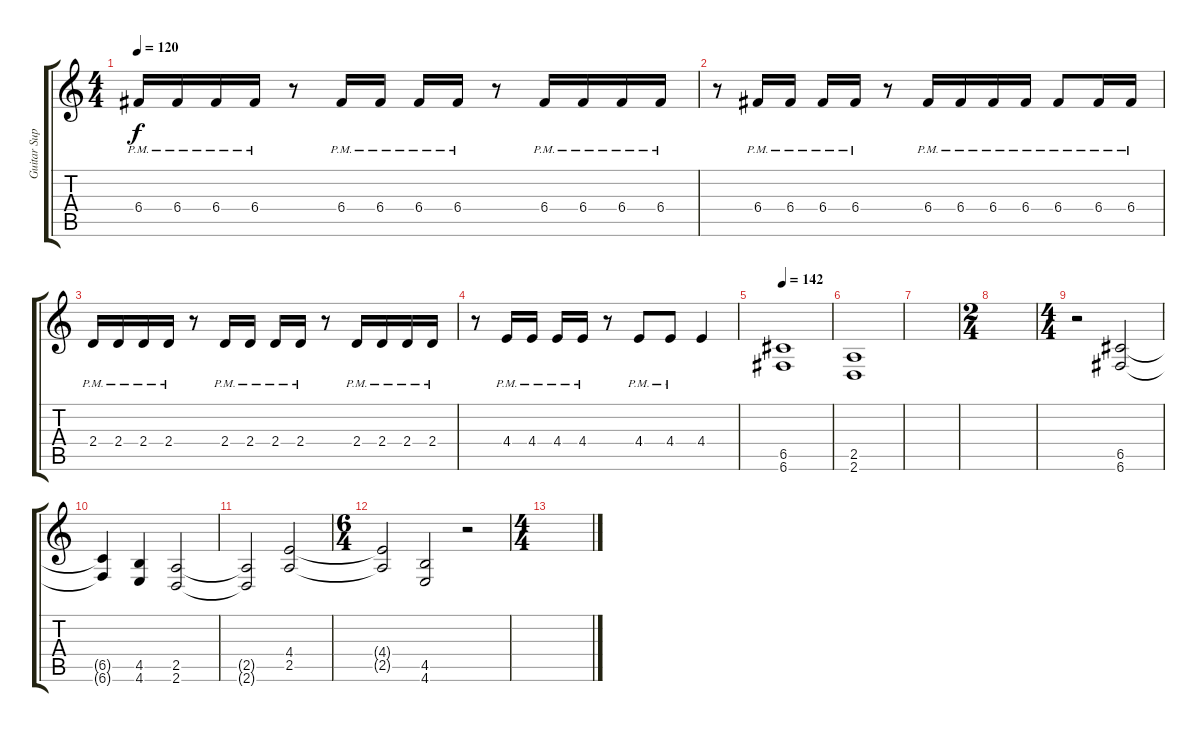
\track ("Guitar Sup" "Guitar Sup") {instrument distortionguitar}
\staff {score tabs}
\tuning (D4 A3 F3 C3 G2 C2) {hide}
\ts (4 4)
\tempo 120
\clef g2
\ks c
6.4{pm}.16{dy f} 6.4{pm}.16 6.4{pm}.16 6.4{pm}.16 r.8 6.4{pm}.16 6.4{pm}.16 6.4{pm}.16 6.4{pm}.16 r.8 6.4{pm}.16 6.4{pm}.16 6.4{pm}.16 6.4{pm}.16 |
r.8 6.4{pm}.16 6.4{pm}.16 6.4{pm}.16 6.4{pm}.16 r.8 6.4{pm}.16 6.4{pm}.16 6.4{pm}.16 6.4{pm}.16 6.4{pm}.8 6.4{pm}.16 6.4{pm}.16 |
2.4{pm}.16 2.4{pm}.16 2.4{pm}.16 2.4{pm}.16 r.8 2.4{pm}.16 2.4{pm}.16 2.4{pm}.16 2.4{pm}.16 r.8 2.4{pm}.16 2.4{pm}.16 2.4{pm}.16 2.4{pm}.16 |
r.8 4.4{pm}.16 4.4{pm}.16 4.4{pm}.16 4.4{pm}.16 r.8 4.4{pm}.8 4.4{pm}.8 4.4.4 |
\tempo 142
(6.5 6.6).1{volume 14} |
(2.5 2.6).1 |
|
\ts (2 4)
|
\ts (4 4)
r.2 (6.5 6.6).2 |
(6.5{t} 6.6{t}).4 (4.5 4.6).4 (2.5 2.6).2 |
(2.5{t} 2.6{t}).2 (4.4 2.5).2 |
\ts (6 4)
(4.4{t} 2.5{t}).2 (4.5 4.6).2 r.2 |
\ts (4 4)
